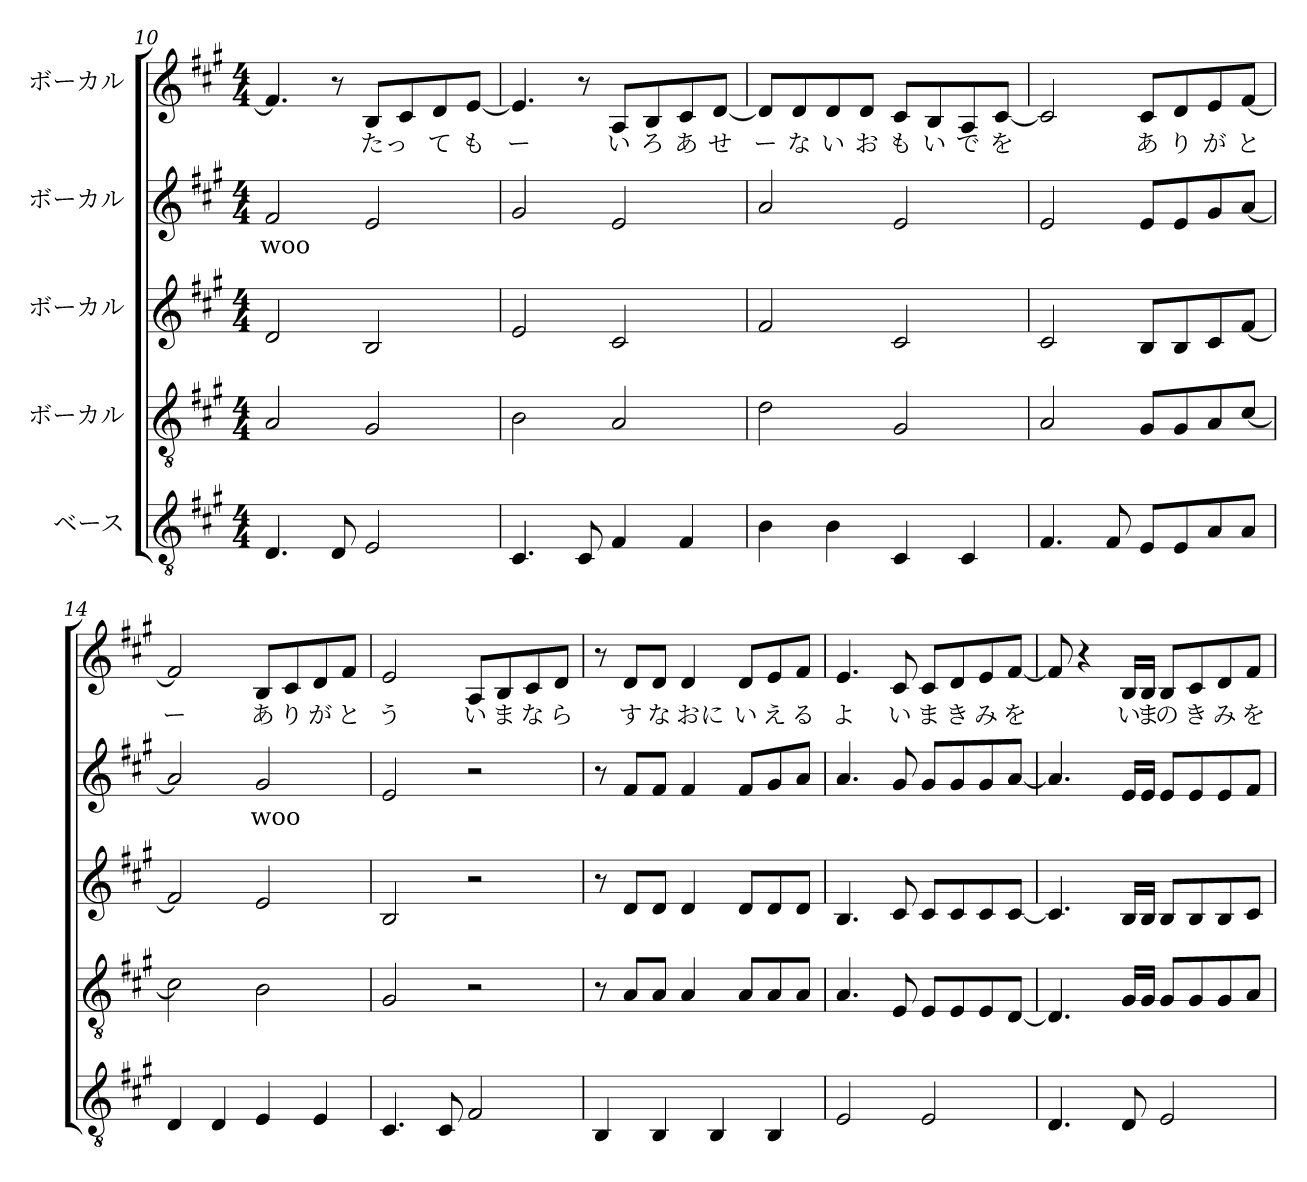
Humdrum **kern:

**kern	**kern	**kern	**kern	**text	**kern	**text
*part5	*part4	*part3	*part2	*part2	*part1	*part1
*staff5	*staff4	*staff3	*staff2	*staff2	*staff1	*staff1
*I"ベース	*I"ボーカル	*I"ボーカル	*I"ボーカル	*	*I"ボーカル	*
*clefGv2	*clefGv2	*clefG2	*clefG2	*	*clefG2	*
*k[f#c#g#]	*k[f#c#g#]	*k[f#c#g#]	*k[f#c#g#]	*	*k[f#c#g#]	*
*M4/4	*M4/4	*M4/4	*M4/4	*	*M4/4	*
=10	=10	=10	=10	=10	=10	=10
4.D	2A	2d	2f#	woo	4.f#]	.
8D	.	.	.	.	8r	.
2E	2G#	2B	2e	.	8BL	たっ
.	.	.	.	.	8c#	.
.	.	.	.	.	8d	て
.	.	.	.	.	[8eJ	も
=11	=11	=11	=11	=11	=11	=11
4.C#	2B	2e	2g#	.	4.e]	ー
8C#	.	.	.	.	8r	.
4F#	2A	2c#	2e	.	8AL	い
.	.	.	.	.	8B	ろ
4F#	.	.	.	.	8c#	あ
.	.	.	.	.	[8dJ	せ
=12	=12	=12	=12	=12	=12	=12
4B	2d	2f#	2a	.	8dL]	ー
.	.	.	.	.	8d	な
4B	.	.	.	.	8d	い
.	.	.	.	.	8dJ	お
4C#	2G#	2c#	2e	.	8c#L	も
.	.	.	.	.	8B	い
4C#	.	.	.	.	8A	で
.	.	.	.	.	[8c#J	を
=13	=13	=13	=13	=13	=13	=13
4.F#	2A	2c#	2e	.	2c#]	.
8F#	.	.	.	.	.	.
8EL	8G#L	8BL	8eL	.	8c#L	あ
8E	8G#	8B	8e	.	8d	り
8A	8A	8c#	8g#	.	8e	が
8AJ	[8c#J	[8f#J	[8aJ	.	[8f#J	と
=14	=14	=14	=14	=14	=14	=14
4D	2c#]	2f#]	2a]	.	2f#]	ー
4D	.	.	.	.	.	.
4E	2B	2e	2g#	woo	8BL	あ
.	.	.	.	.	8c#	り
4E	.	.	.	.	8d	が
.	.	.	.	.	8f#J	と
=15	=15	=15	=15	=15	=15	=15
4.C#	2G#	2B	2e	.	2e	う
8C#	.	.	.	.	.	.
2F#	2r	2r	2r	.	8AL	い
.	.	.	.	.	8B	ま
.	.	.	.	.	8c#	な
.	.	.	.	.	8dJ	ら
=16	=16	=16	=16	=16	=16	=16
4BB	8r	8r	8r	.	8r	.
.	8AL	8dL	8f#L	.	8dL	す
4BB	8AJ	8dJ	8f#J	.	8dJ	な
.	4A	4d	4f#	.	4d	おに
4BB	.	.	.	.	.	.
.	8AL	8dL	8f#L	.	8dL	い
4BB	8A	8d	8g#	.	8e	え
.	8AJ	8dJ	8aJ	.	8f#J	る
=17	=17	=17	=17	=17	=17	=17
2E	4.A	4.B	4.a	.	4.e	よ
.	8E	8c#	8g#	.	8c#	い
2E	8EL	8c#L	8g#L	.	8c#L	ま
.	8E	8c#	8g#	.	8d	き
.	8E	8c#	8g#	.	8e	み
.	[8DJ	[8c#J	[8aJ	.	[8f#J	を
=18	=18	=18	=18	=18	=18	=18
4.D	4.D]	4.c#]	4.a]	.	8f#]	.
.	.	.	.	.	4r	.
8D	16G#LL	16BLL	16eLL	.	16BLL	い
.	16G#JJ	16BJJ	16eJJ	.	16BJJ	ま
2E	8G#L	8BL	8eL	.	8BL	の
.	8G#	8B	8e	.	8c#	き
.	8G#	8B	8e	.	8d	み
.	8AJ	8c#J	8f#J	.	8f#J	を
=	=	=	=	=	=	=
*-	*-	*-	*-	*-	*-	*-
